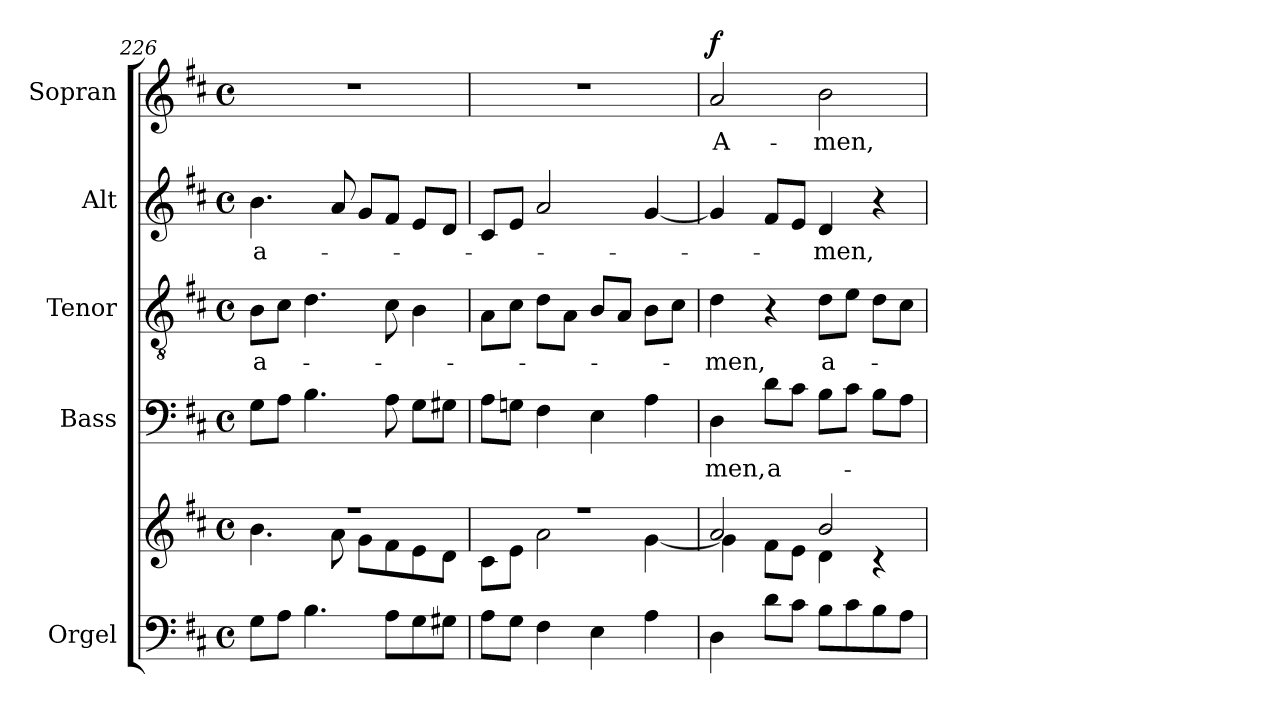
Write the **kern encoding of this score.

**kern	**kern	**kern	**text	**kern	**text	**kern	**text	**kern	**text	**dynam
*part5	*part5	*part4	*part4	*part3	*part3	*part2	*part2	*part1	*part1	*part1
*staff6	*staff5	*staff4	*staff4	*staff3	*staff3	*staff2	*staff2	*staff1	*staff1	*staff1
*I"Orgel	*	*I"Bass	*	*I"Tenor	*	*I"Alt	*	*I"Sopran	*	*
*I'Org.	*	*I'B.	*	*I'T.	*	*I'A.	*	*I'S.	*	*
*clefF4	*clefG2	*clefF4	*	*clefGv2	*	*clefG2	*	*clefG2	*	*
*k[f#c#]	*k[f#c#]	*k[f#c#]	*	*k[f#c#]	*	*k[f#c#]	*	*k[f#c#]	*	*
*D:	*D:	*D:	*	*D:	*	*D:	*	*D:	*	*
*M4/4	*M4/4	*M4/4	*	*M4/4	*	*M4/4	*	*M4/4	*	*
*met(c)	*met(c)	*met(c)	*	*met(c)	*	*met(c)	*	*met(c)	*	*
=226	=226	=226	=226	=226	=226	=226	=226	=226	=226	=226
*	*^	*	*	*	*	*	*	*	*	*
!	!	!	!	!	!	!LO:LY:b	!	!LO:LY:b	!	!	!
8G\L	1r	4.b\	8G\L	.	8B\L	a-	4.b\	a-	1r	.	.
8A\J	.	.	8A\J	.	8c#\J	.	.	.	.	.	.
4.B\	.	.	4.B\	.	4.d\	.	.	.	.	.	.
.	.	8a\	.	.	.	.	8a/	.	.	.	.
.	.	8g\L	.	.	.	.	8g/L	.	.	.	.
8A\L	.	8f#\	8A\	.	8c#\	.	8f#/J	.	.	.	.
8G\	.	8e\	8G\L	.	4B\	.	8e/L	.	.	.	.
8G#X\J	.	8d\J	8G#X\J	.	.	.	8d/J	.	.	.	.
=227	=227	=227	=227	=227	=227	=227	=227	=227	=227	=227	=227
8A\L	1r	8c#\L	8A\L	.	8A\L	.	8c#/L	.	1r	.	.
8G\J	.	8e\J	8Gn\J	.	8c#\J	.	8e/J	.	.	.	.
4F#\	.	2a\	4F#\	.	8d\L	.	2a/	.	.	.	.
.	.	.	.	.	8A\J	.	.	.	.	.	.
4E\	.	.	4E\	.	8B/L	.	.	.	.	.	.
.	.	.	.	.	8A/J	.	.	.	.	.	.
4A\	.	[<4g\	4A\	.	8B\L	.	[4g/	.	.	.	.
.	.	.	.	.	8c#\J	.	.	.	.	.	.
=228	=228	=228	=228	=228	=228	=228	=228	=228	=228	=228	=228
!	!	!	!	!LO:LY:b	!	!LO:LY:b	!	!	!	!LO:LY:b	!LO:DY:a
4D\	2a/	4g\]	4D\	-men,	4d\	-men,	4g/]	.	2a/	A-	f
!	!	!	!	!LO:LY:b	!	!	!	!	!	!	!
8d\L	.	8f#\L	8d\L	a-	4r	.	8f#/L	.	.	.	.
8c#\J	.	8e\J	8c#\J	.	.	.	8e/J	.	.	.	.
!	!	!	!	!	!	!LO:LY:b	!	!LO:LY:b	!	!LO:LY:b	!
8B\L	2b/	4d\	8B\L	.	8d\L	a-	4d/	-men,	2b\	-men,	.
8c#\	.	.	8c#\J	.	8e\J	.	.	.	.	.	.
8B\	.	4rc	8B\L	.	8d\L	.	4r	.	.	.	.
8A\J	.	.	8A\J	.	8c#\J	.	.	.	.	.	.
*	*v	*v	*	*	*	*	*	*	*	*	*
=	=	=	=	=	=	=	=	=	=	=
*-	*-	*-	*-	*-	*-	*-	*-	*-	*-	*-
